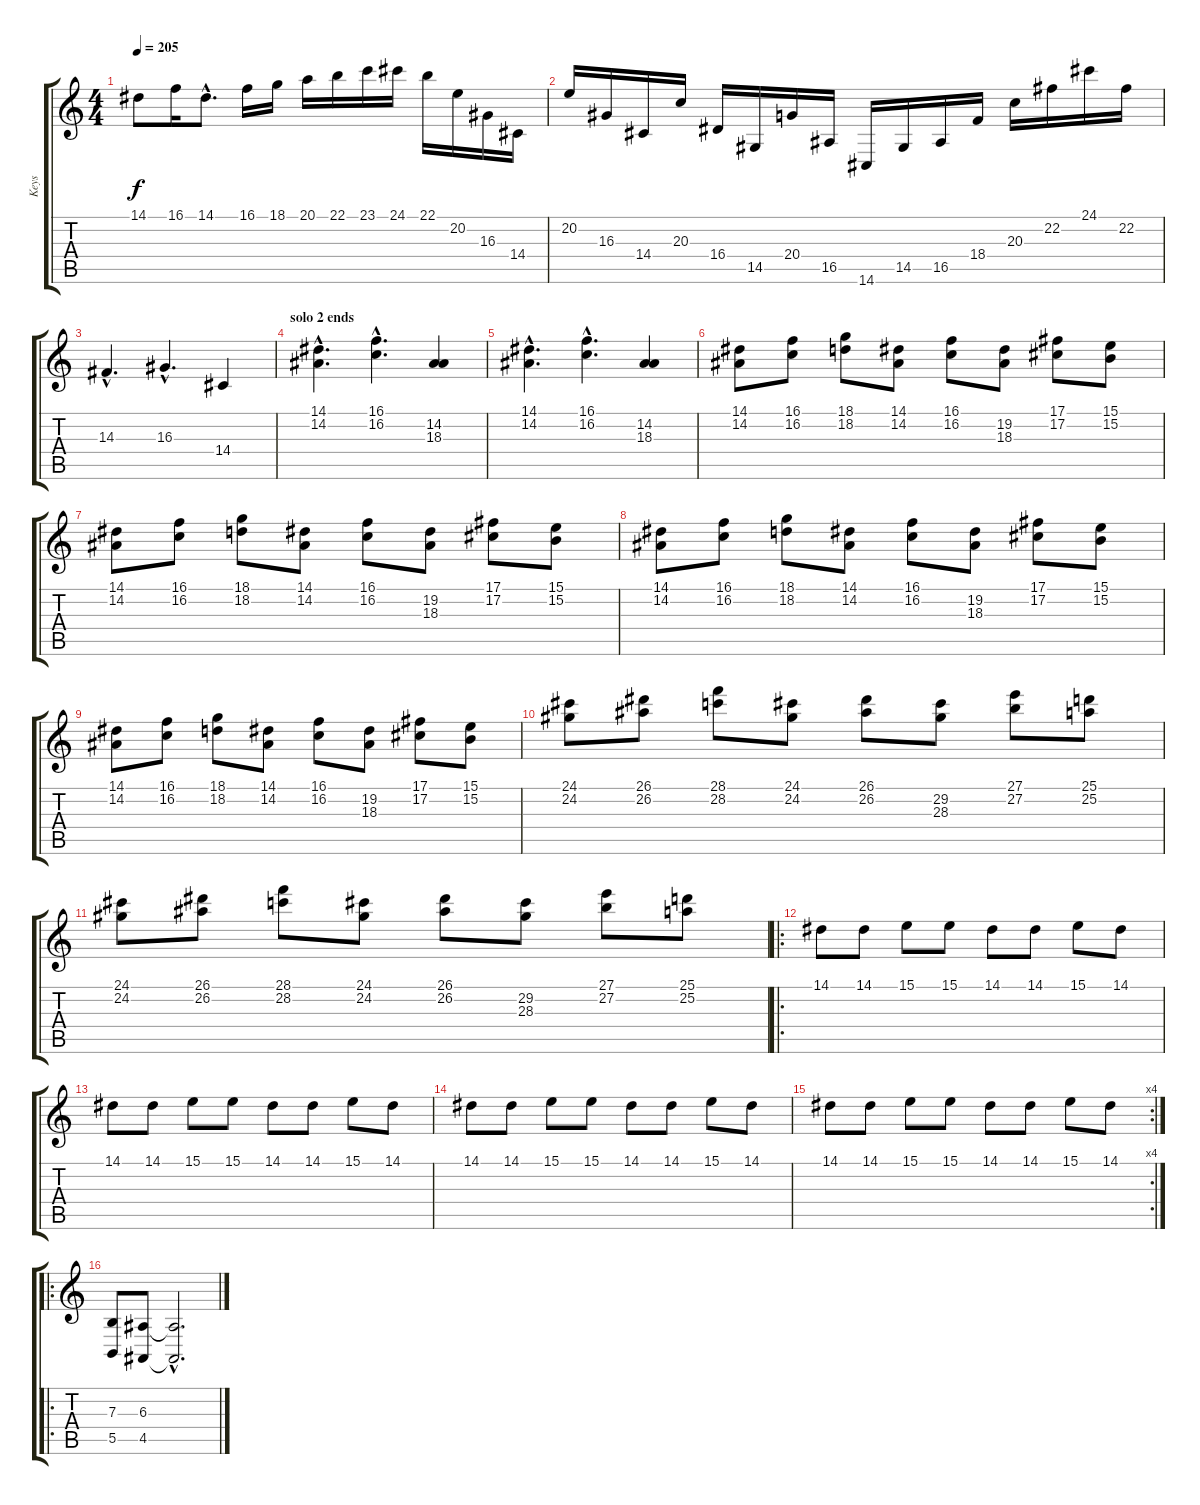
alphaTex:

\track ("Keys" "Keys") {instrument accordion}
\staff {score tabs}
\tuning (Db4 Ab3 E3 B2 Gb2 B1) {hide}
\ts (4 4)
\tempo 205
\clef g2
\ks c
14.1.8{dy f} 16.1.16 14.1{hac}.8{d} 16.1.16 18.1.16 20.1.16 22.1.16 23.1.16 24.1.16 22.1.16 20.2.16 16.3.16 14.4.16 |
20.2.16 16.3.16 14.4.16 20.3.16 16.4.16 14.5.16 20.4.16 16.5.16 14.6.16 14.5.16 16.5.16 18.4.16 20.3.16 22.2.16 24.1.16 22.2.16 |
14.3{hac}.4{d} 16.3{hac}.4{d} 14.4.4 |
\section ("" "solo 2 ends")
(14.1{hac} 14.2{hac}).4{d} (16.1{hac} 16.2{hac}).4{d} (14.2 18.3).4 |
(14.1{hac} 14.2{hac}).4{d} (16.1{hac} 16.2{hac}).4{d} (14.2 18.3).4 |
(14.1 14.2).8 (16.1 16.2).8 (18.1 18.2).8 (14.1 14.2).8 (16.1 16.2).8 (19.2 18.3).8 (17.1 17.2).8 (15.1 15.2).8 |
(14.1 14.2).8 (16.1 16.2).8 (18.1 18.2).8 (14.1 14.2).8 (16.1 16.2).8 (19.2 18.3).8 (17.1 17.2).8 (15.1 15.2).8 |
(14.1 14.2).8 (16.1 16.2).8 (18.1 18.2).8 (14.1 14.2).8 (16.1 16.2).8 (19.2 18.3).8 (17.1 17.2).8 (15.1 15.2).8 |
(14.1 14.2).8 (16.1 16.2).8 (18.1 18.2).8 (14.1 14.2).8 (16.1 16.2).8 (19.2 18.3).8 (17.1 17.2).8 (15.1 15.2).8 |
(24.1 24.2).8 (26.1 26.2).8 (28.1 28.2).8 (24.1 24.2).8 (26.1 26.2).8 (29.2 28.3).8 (27.1 27.2).8 (25.1 25.2).8 |
(24.1 24.2).8 (26.1 26.2).8 (28.1 28.2).8 (24.1 24.2).8 (26.1 26.2).8 (29.2 28.3).8 (27.1 27.2).8 (25.1 25.2).8 |
\ro
14.1.8 14.1.8 15.1.8 15.1.8 14.1.8 14.1.8 15.1.8 14.1.8 |
14.1.8 14.1.8 15.1.8 15.1.8 14.1.8 14.1.8 15.1.8 14.1.8 |
14.1.8 14.1.8 15.1.8 15.1.8 14.1.8 14.1.8 15.1.8 14.1.8 |
\rc 4
14.1.8 14.1.8 15.1.8 15.1.8 14.1.8 14.1.8 15.1.8 14.1.8 |
\ro
(7.3 5.5).8 (6.3 4.5).8 (6.3{hac t} 4.5{hac t}).2{d}
